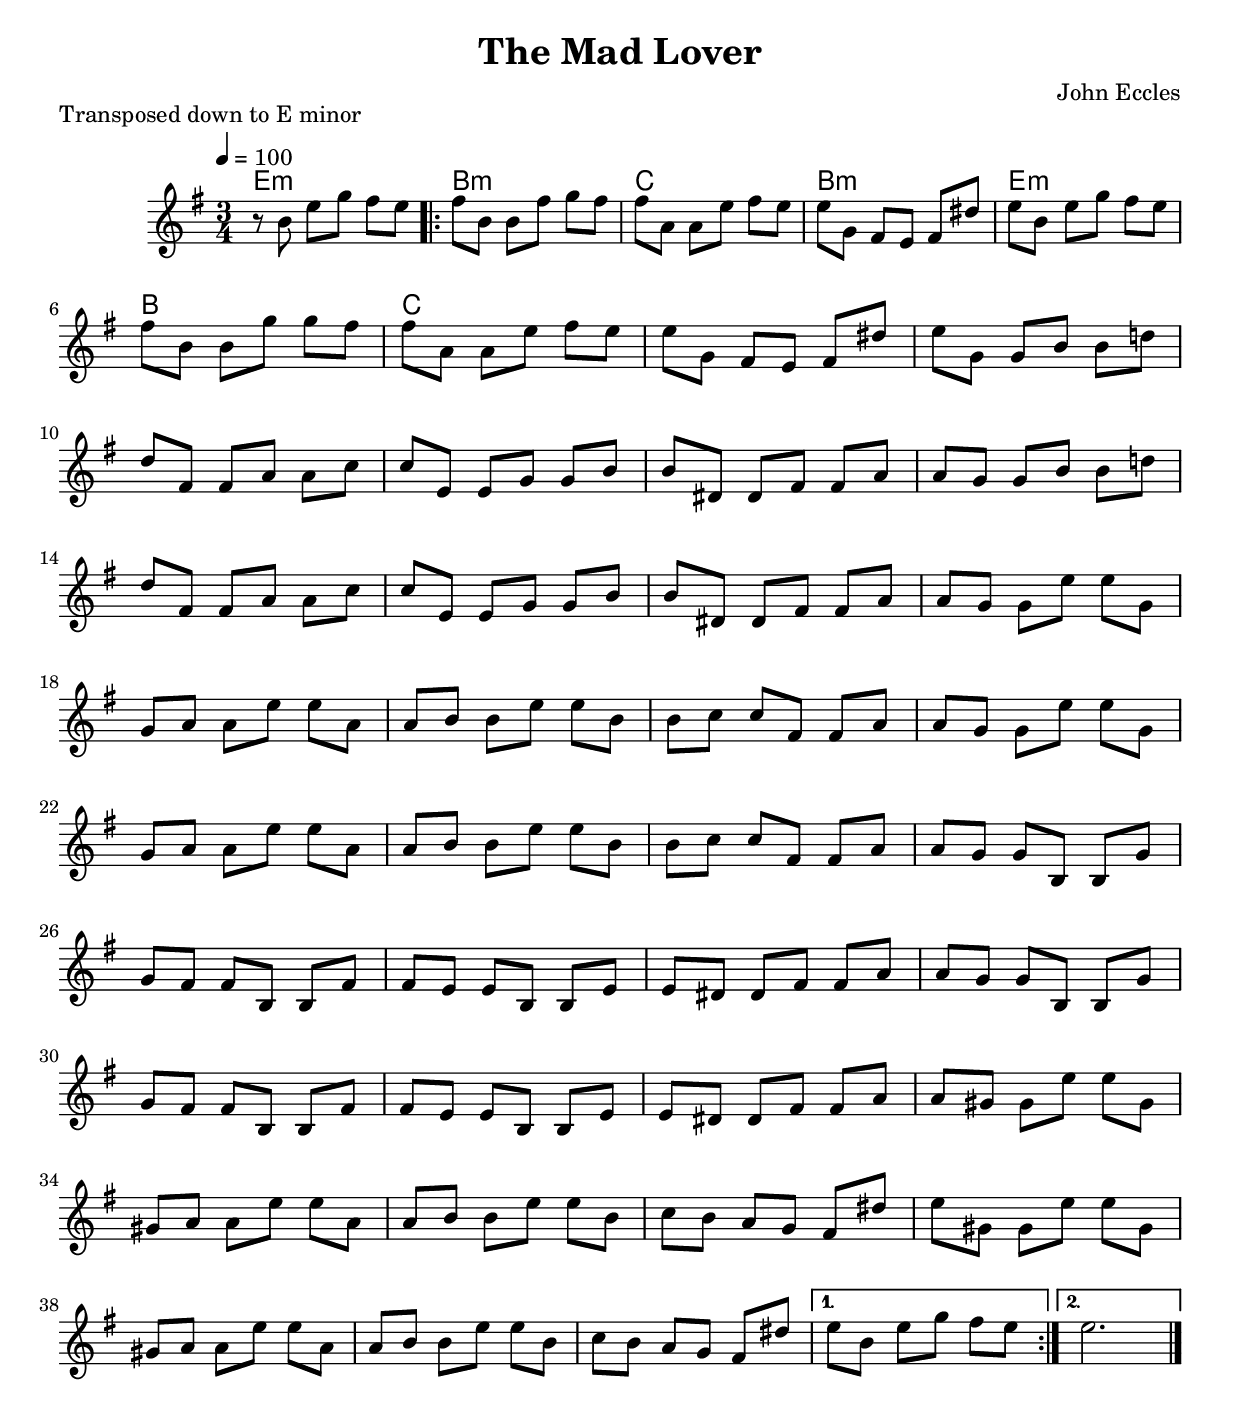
\version "2.24.4"
\language "english"

%==========================================================
%  twoByTwoBeaming
%
%  This snippet sets a custom beaming pattern in common time
%  (e.g., 2/4, 3/4, 4/4) so that eighth notes are grouped
%  in pairs instead of default larger groups.
%
%  Result:
%    ♪♪ ♪♪ ♪♪ instead of ♪♪♪♪ ♪♪♪♪
%
%  How it works:
%    (1 . 8) → One beat = quarter note; smallest note = eighth note
%    (2 2 2 2) → Beam eighth notes in groups of 2
%
%  This produces more consistent and readable beams in certain
%  rhythmic contexts, especially in early music.
%
%  Usage:
%    Add this to your layout block:
%
%      \context {
%        \Voice
%        \twoByTwoBeaming
%      }
%
%==========================================================

twoByTwoBeaming = {
  % Each entry maps a beat-unit/subdivision combination to a beaming pattern

  % Macro to beam eighth notes two by two in any quarter-note meter (e.g., 2/4, 3/4, 4/4)
  % (1 . 8): one quarter-note beat, with beams applied at eighth-note level
  %        : (beat-unit . smallest-note-value):
  %        : ( 1 = quarter note beat (used in 2/4, 3/4, 4/4, etc.)
  %        : ( 8 = eighth notes are the level of beaming we're targeting
  %  .     : Separator between the key and its value

  % (2 2 2 2): group eighth notes into 2-note beams
  %          : Beaming pattern: group eighth notes into groups of 2
  %          : In 3/4: gives ♪♪ ♪♪ ♪♪
  %          : In 4/4: gives ♪♪ ♪♪ ♪♪ ♪♪

  \set beamExceptions = #'(
                            (end .
                                 (
                                   ((1 . 8) . (2 2 2 2))
                                   )
                                 )
                            )
}

\version "2.24.0"
%=============================================
%   created by MuseScore Version: 1.3
%          September 28, 2014
%=============================================
%% http://lsr.di.unimi.it/LSR/Item?id=838

%LSR completed by P.P.Schneider on Feb. 2014 for v2.18

#(define ((bars-per-line-engraver bar-list) context)
  (let* ((working-copy bar-list)
         (total (1+ (car working-copy))))
    `((acknowledgers
       (paper-column-interface
        . ,(lambda (engraver grob source-engraver)
             (let ((internal-bar (ly:context-property context 'internalBarNumber)))
               (if (and (pair? working-copy)
                        (= (remainder internal-bar total) 0)
                        (eq? #t (ly:grob-property grob 'non-musical)))
                   (begin
                     (set! (ly:grob-property grob 'line-break-permission) 'force)
                     (if (null? (cdr working-copy))
                         (set! working-copy bar-list)
                         (begin
                           (set! working-copy (cdr working-copy))))
                           (set! total (+ total (car working-copy))))))))))))





global = {
  \time 3/4
  \key f \minor
  \tempo 4 = 100
}

chordNames = \chordmode {
  \global
  f2.:m  c2.:m df  c:m f:m c df
}

melody = \relative c'' {
  \global

  %  \twoByTwoBeaming

  r8 c f af g f
  \repeat volta 2 {
    g   c,    c   g'    af  g
    g   bf,   bf  f'    g   f
    f   af,   g   f     g   e'
    f   c     f   af    g   f
    g   c,    c   af'   af  g
    g   bf,   bf  f'    g   f
    f   af,   g   f     g   e'
    f   af,   af  c     c   ef!
    ef  g,    g   bf    bf  df
    df  f,    f   af    af  c
    c   e,    e   g     g   bf
    bf  af    af  c     c   ef!
    ef  g,    g   bf    bf  df
    df  f,    f   af    af  c
    c   e,!   e   g     g   bf
    bf  af    af  f'    f   af,
    af  bf    bf  f'    f   bf,
    bf  c     c   f     f   c
    c   df    df  g,    g   bf
    bf  af    af  f'    f   af,
    af  bf    bf  f'    f   bf,
    bf  c     c   f     f   c
    c   df    df  g,    g   bf
    bf  af    af  c,    c   af'
    af  g     g   c,    c   g'
    g   f     f   c     c   f
    f   e     e   g     g   bf
    bf  af    af  c,    c   af'
    af  g     g   c,    c   g'
    g   f     f   c     c   f
    f   e     e   g     g   bf
    bf  a     a   f'    f   a,
    a   bf    bf  f'    f   bf,
    bf  c     c   f     f   c
    df  c     bf  af    g   e'
    f   a,    a   f'    f   a,
    a   bf    bf  f'    f   bf,
    bf  c     c   f     f   c
    df  c     bf  af    g   e'
  }
  \alternative {
    % First time
    {
      f c f af g f
    }
    % Second time
    {
      f2. \bar "|."    % Final barline
    }
  }

}

% Score 1: Original version in F minor

% \book {
% 
%   \bookpart {
%     \header {
%       title = "The Mad Lover"
%       composer = "John Eccles"
%       piece = "Original in F minor"
%     }
%     \score {
%       <<
%         \new ChordNames \chordNames
%         \new Staff {
%           \melody
%         }
%       >>
%       \layout {
%         \context {
%           \Voice
%           \twoByTwoBeaming
%         }
%         \context {
%           \Score
%           %use the line below to insist on your layout
%           %\override NonMusicalPaperColumn.line-break-permission = ##f
%           \consists #(bars-per-line-engraver '(5 4 4 4 4 4  4  4 4  5))
%         }
%       }
%     }
%   }% bookpart
% } % book



% Score 2: Transposed version (down a semitone to E minor)
\book {
  \bookpart {
    \header {
      title = "The Mad Lover"
      composer = "John Eccles"
      piece = "Transposed down to E minor"
    }
    \score {
      <<
        \new ChordNames {
          \transpose c b, {
            \chordNames
          }
        }
        \new Staff {
          \key e \minor
          \transpose c b, {
            \melody
          }
        }
      >>
            \layout {
        \context {
          \Voice
          \twoByTwoBeaming
        }
        \context {
          \Score
          %use the line below to insist on your layout
          %\override NonMusicalPaperColumn.line-break-permission = ##f
          \consists #(bars-per-line-engraver '(5 4 4 4 4 4  4  4 4  5))
        }
      }
    }
  }% bookpart
} % book

